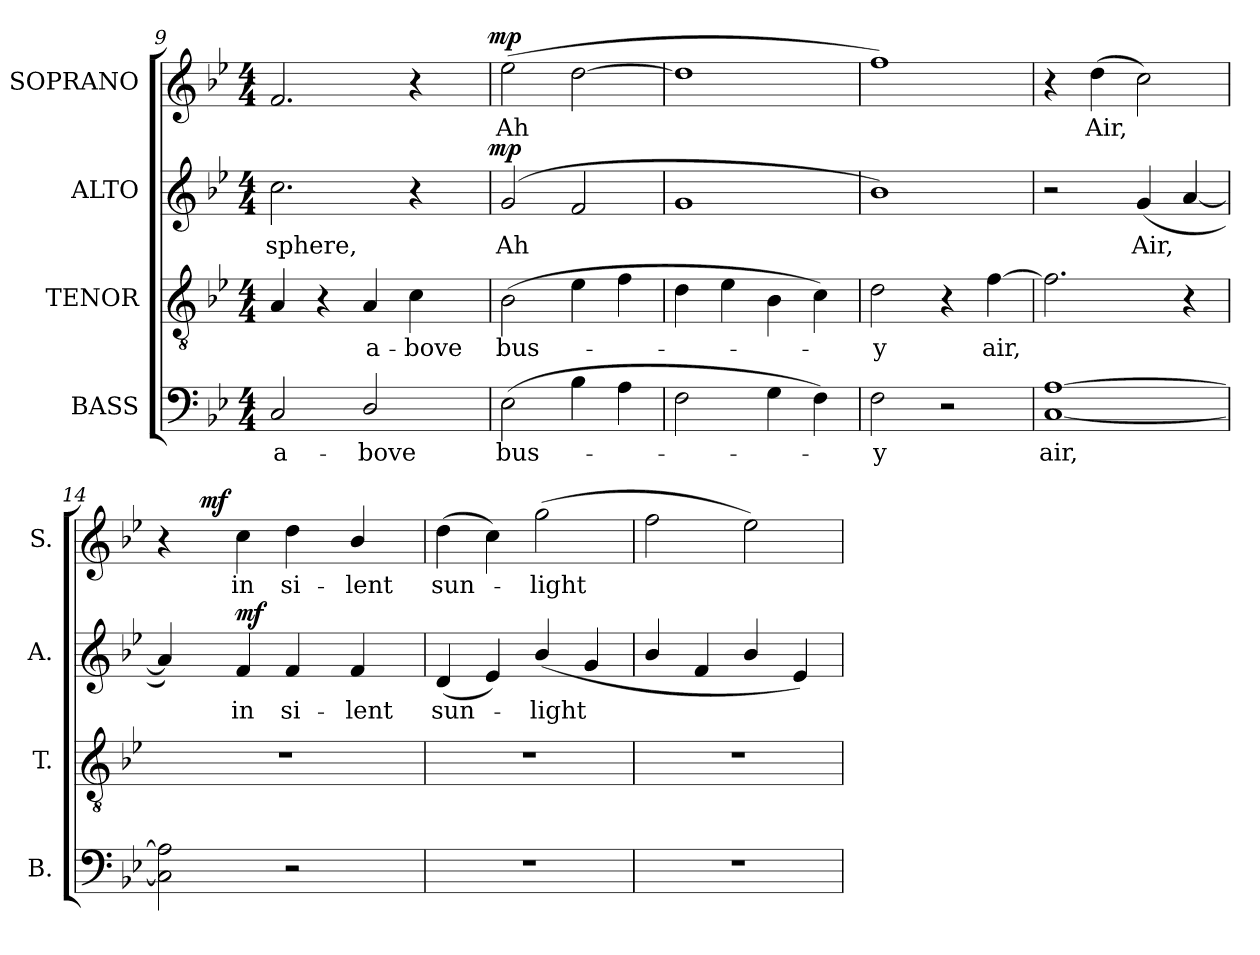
**kern	**text	**kern	**text	**kern	**text	**dynam	**kern	**text	**dynam
*part4	*part4	*part3	*part3	*part2	*part2	*part2	*part1	*part1	*part1
*staff4	*staff4	*staff3	*staff3	*staff2	*staff2	*staff2	*staff1	*staff1	*staff1
*I"BASS	*	*I"TENOR	*	*I"ALTO	*	*	*I"SOPRANO	*	*
*I'B.	*	*I'T.	*	*I'A.	*	*	*I'S.	*	*
*clefF4	*	*clefGv2	*	*clefG2	*	*	*clefG2	*	*
*	*	*ITrd7c12	*	*	*	*	*	*	*
*k[b-e-]	*	*k[b-e-]	*	*k[b-e-]	*	*	*k[b-e-]	*	*
*B-:	*	*B-:	*	*B-:	*	*	*B-:	*	*
*M4/4	*	*M4/4	*	*M4/4	*	*	*M4/4	*	*
=9	=9	=9	=9	=9	=9	=9	=9	=9	=9
!	!LO:LY:b:color=#000000	!	!	!	!	!	!	!	!
!	!	!	!	!	!LO:LY:b:color=#000000	!	!	!	!
*	*	*	*	*^	*	*	*^	*	*
2Ci/	a-	4AAi/	.	2.cci\	2ryy	-sphere,	.	2.fi/	2ryy	.	.
.	.	4r	.	.	.	.	.	.	.	.	.
!	!LO:LY:b:color=#000000	!	!	!	!	!	!	!	!	!	!
!	!	!	!LO:LY:b:color=#000000	!	!	!	!	!	!	!	!
2Di/	-bove	4AAi/	a-	.	4ryy	.	.	.	4ryy	.	.
!	!	!	!LO:LY:b:color=#000000	!	!	!	!	!	!	!	!
.	.	4Ci\	-bove	4r	8ryy	.	.	4r	8ryy	.	.
.	.	.	.	.	16ryy	.	.	.	16ryy	.	.
.	.	.	.	.	32ryy	.	.	.	32ryy	.	.
.	.	.	.	.	64ryy	.	.	.	64ryy	.	.
.	.	.	.	.	128...ryy	.	.	.	128...ryy	.	.
.	.	.	.	.	1024ryy	.	mp	.	1024ryy	.	mp
*	*	*	*	*v	*v	*	*	*	*	*	*
*	*	*	*	*	*	*	*v	*v	*	*
=10	=10	=10	=10	=10	=10	=10	=10	=10	=10
*	*	*	*	*^	*	*	*^	*	*
!	!LO:LY:b:color=#000000	!	!	!	!	!	!	!	!	!	!
*	*	*	*	*v	*v	*	*	*	*	*	*
*	*	*	*	*	*	*	*v	*v	*	*
*	*	*	*	*^	*	*	*^	*	*
!	!	!	!LO:LY:b:color=#000000	!	!	!	!	!	!	!	!
*	*	*	*	*v	*v	*	*	*	*	*	*
*	*	*	*	*	*	*	*v	*v	*	*
*	*	*	*	*^	*	*	*^	*	*
!	!	!	!	!	!	!LO:LY:b:color=#000000	!	!	!	!	!
*	*	*	*	*v	*v	*	*	*	*	*	*
*	*	*	*	*	*	*	*v	*v	*	*
*	*	*	*	*^	*	*	*^	*	*
!	!	!	!	!	!	!	!	!	!	!LO:LY:b:color=#000000	!
*	*	*	*	*v	*v	*	*	*	*	*	*
*	*	*	*	*	*	*	*v	*v	*	*
(2E-i\	bus-	(2BB-i\	bus-	(2gi/	Ah	.	(2ee-i\	Ah	.
4B-i\	.	4E-i\	.	2fi/	.	.	[2ddi\	.	.
4Ai\	.	4Fi\	.	.	.	.	.	.	.
=11	=11	=11	=11	=11	=11	=11	=11	=11	=11
2Fi\	.	4Di\	.	1gi	.	.	1ddi]	.	.
.	.	4E-i\	.	.	.	.	.	.	.
4Gi\	.	4BB-i\	.	.	.	.	.	.	.
4Fi\)	.	4Ci\)	.	.	.	.	.	.	.
!!LO:LB:g=z
=12	=12	=12	=12	=12	=12	=12	=12	=12	=12
!	!LO:LY:b:color=#000000	!	!	!	!	!	!	!	!
!	!	!	!LO:LY:b:color=#000000	!	!	!	!	!	!
2Fi\	-y	2Di\	-y	1b-i)	.	.	1ffi)	.	.
2r	.	4r	.	.	.	.	.	.	.
!	!	!	!LO:LY:b:color=#000000	!	!	!	!	!	!
.	.	[4Fi\	air,	.	.	.	.	.	.
=13	=13	=13	=13	=13	=13	=13	=13	=13	=13
!	!LO:LY:b:color=#000000	!	!	!	!	!	!	!	!
[1Ci [1Ai	air,	2.Fi\]	.	2r	.	.	4r	.	.
!	!	!	!	!	!	!	!	!LO:LY:b:color=#000000	!
.	.	.	.	.	.	.	(4ddi\	Air,	.
!	!	!	!	!	!LO:LY:b:color=#000000	!	!	!	!
.	.	.	.	(4gi/	Air,	.	2cci\)	.	.
.	.	4r	.	[4ai/	.	.	.	.	.
=14	=14	=14	=14	=14	=14	=14	=14	=14	=14
*	*	*	*	*	*	*	*^	*	*
2Ci\] 2Ai]	.	1r	.	4ai/])	.	.	4r	16ryy	.	.
.	.	.	.	.	.	.	.	32ryy	.	.
.	.	.	.	.	.	.	.	128.ryy	.	.
.	.	.	.	.	.	.	.	2ryy	.	mf
!	!	!	!	!	!LO:LY:b:color=#000000	!	!	!	!	!
!	!	!	!	!	!	!	!	!	!LO:LY:b:color=#000000	!
.	.	.	.	4fi/	in	mf	4cci\	.	in	.
!	!	!	!	!	!LO:LY:b:color=#000000	!	!	!	!	!
!	!	!	!	!	!	!	!	!	!LO:LY:b:color=#000000	!
2r	.	.	.	4fi/	si-	.	4ddi\	.	si-	.
.	.	.	.	.	.	.	.	4ryy	.	.
!	!	!	!	!	!LO:LY:b:color=#000000	!	!	!	!	!
!	!	!	!	!	!	!	!	!	!LO:LY:b:color=#000000	!
.	.	.	.	4fi/	-lent	.	4b-i/	.	-lent	.
.	.	.	.	.	.	.	.	8ryy	.	.
.	.	.	.	.	.	.	.	64ryy	.	.
.	.	.	.	.	.	.	.	256ryy	.	.
*	*	*	*	*	*	*	*v	*v	*	*
=15	=15	=15	=15	=15	=15	=15	=15	=15	=15
*	*	*	*	*	*	*	*^	*	*
!	!	!	!	!	!LO:LY:b:color=#000000	!	!	!	!	!
*	*	*	*	*	*	*	*v	*v	*	*
*	*	*	*	*	*	*	*^	*	*
!	!	!	!	!	!	!	!	!	!LO:LY:b:color=#000000	!
*	*	*	*	*	*	*	*v	*v	*	*
1r	.	1r	.	(4di/	sun-	.	(4ddi\	sun-	.
.	.	.	.	4e-i/)	.	.	4cci\)	.	.
!	!	!	!	!	!LO:LY:b:color=#000000	!	!	!	!
!	!	!	!	!	!	!	!	!LO:LY:b:color=#000000	!
.	.	.	.	(4b-i/	-light	.	(2ggi\	-light	.
.	.	.	.	4gi/	.	.	.	.	.
=16	=16	=16	=16	=16	=16	=16	=16	=16	=16
1r	.	1r	.	4b-i/	.	.	2ffi\	.	.
.	.	.	.	4fi/	.	.	.	.	.
.	.	.	.	4b-i/	.	.	2ee-i\)	.	.
.	.	.	.	4e-i/)	.	.	.	.	.
=	=	=	=	=	=	=	=	=	=
*-	*-	*-	*-	*-	*-	*-	*-	*-	*-
